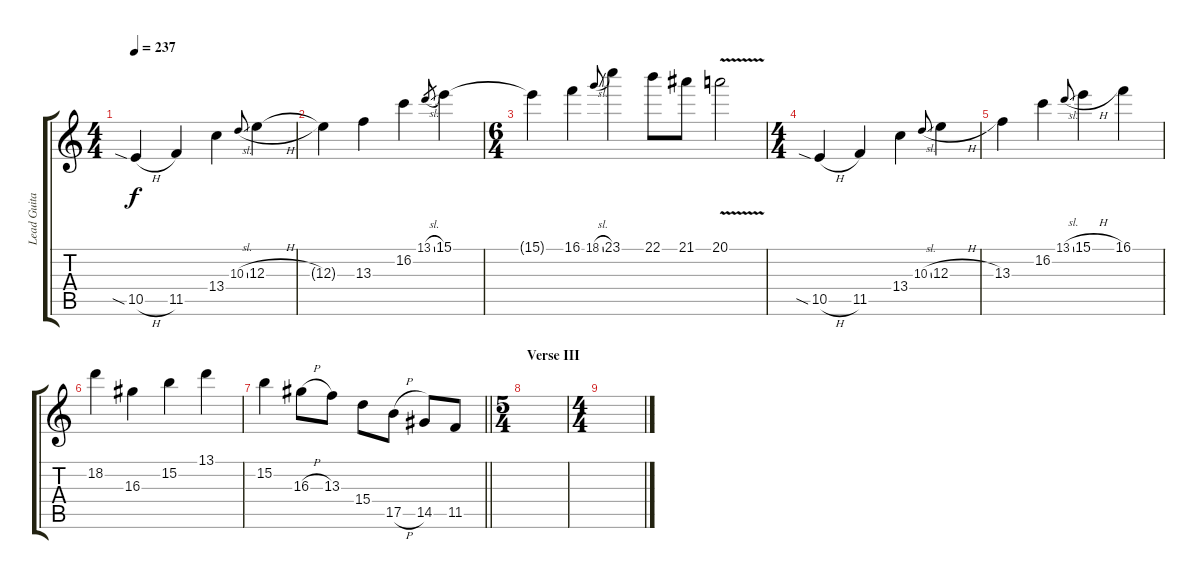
\track ("Lead Guitar" "Lead Guita") {instrument overdrivenguitar}
\staff {score tabs}
\tuning (Db4 Ab3 E3 B2 Gb2 B1) {hide}
\ts (4 4)
\tempo 237
\clef g2
\ks c
10.5{sia h}.4{dy f} 11.5.4 13.4.4 10.3{sl}.8{gr onbeat} 12.3{h}.4 |
12.3{t}.4 13.3.4 16.2.4 13.1{sl}.8{gr} 15.1.4 |
\ts (6 4)
15.1{t}.4 16.1.4 18.1{sl}.8{gr onbeat} 23.1.4 22.1.8 21.1.8 20.1{v}.2 |
\ts (4 4)
10.5{sia h}.4 11.5.4 13.4.4 10.3{sl}.8{gr onbeat} 12.3{h}.4 |
13.3.4 16.2.4 13.1{sl}.8{gr onbeat} 15.1{h}.4 16.1.4 |
18.2.4 16.3.4 15.2.4 13.1.4 |
\barLineRight lightlight
15.2.4{volume 11} 16.3{h}.8 13.3.8 15.4.8 17.5{h}.8 14.5.8 11.5.8 |
\ts (5 4)
\section ("" "Verse III")
|
\ts (4 4)
